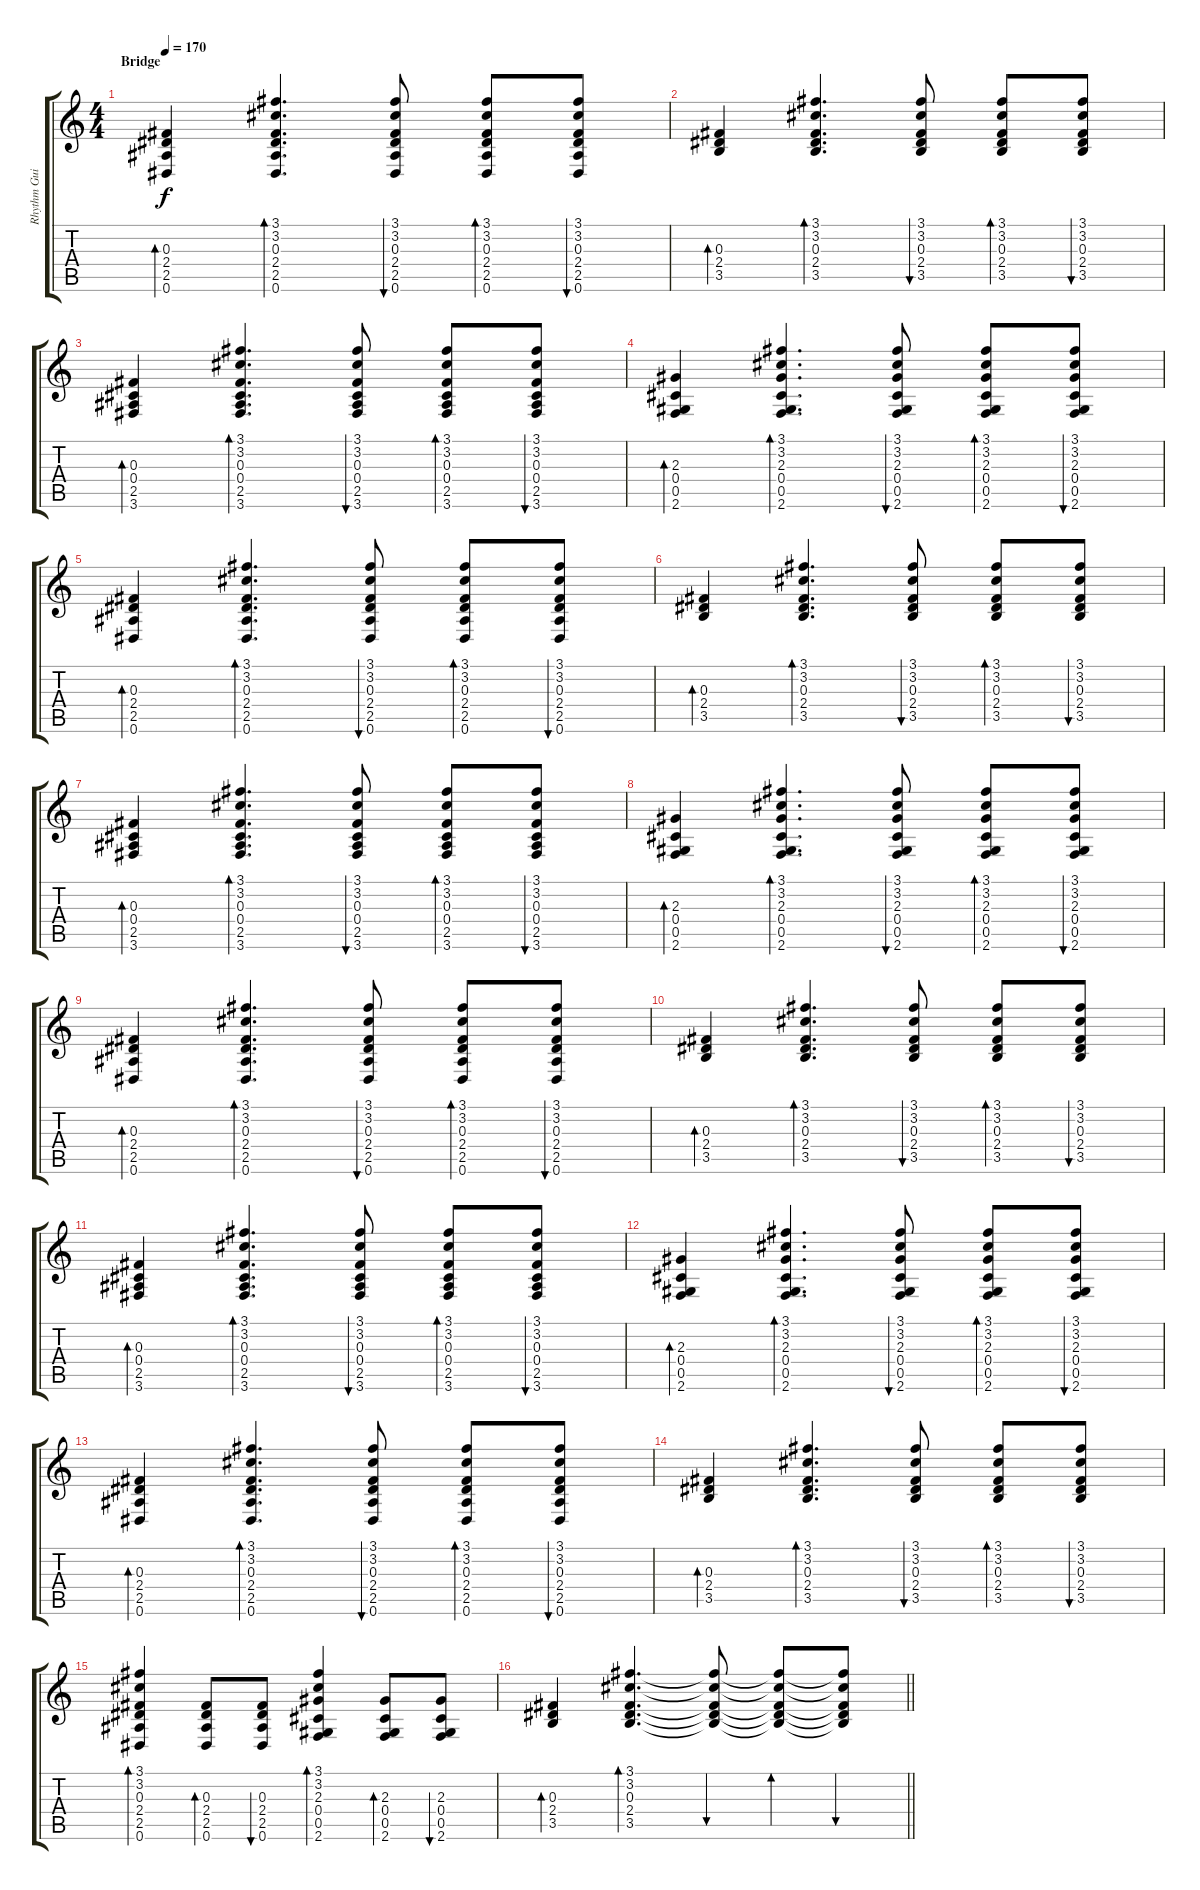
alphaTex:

\track ("Rhythm Guitar" "Rhythm Gui") {instrument acousticguitarsteel}
\staff {score tabs}
\tuning (Eb4 Bb3 Gb3 Db3 Ab2 Eb2) {hide}
\ts (4 4)
\section ("" "Bridge")
\tempo 170
\clef g2
\ks c
(0.3 2.4 2.5 0.6).4{bd 30 dy f} (3.1 3.2 0.3 2.4 2.5 0.6).4{d bd 30} (3.1 3.2 0.3 2.4 2.5 0.6).8{bu 30} (3.1 3.2 0.3 2.4 2.5 0.6).8{bd 30} (3.1 3.2 0.3 2.4 2.5 0.6).8{bu 30} |
(0.3 2.4 3.5).4{bd 30} (3.1 3.2 0.3 2.4 3.5).4{d bd 30} (3.1 3.2 0.3 2.4 3.5).8{bu 30} (3.1 3.2 0.3 2.4 3.5).8{bd 30} (3.1 3.2 0.3 2.4 3.5).8{bu 30} |
(0.3 0.4 2.5 3.6).4{bd 30} (3.1 3.2 0.3 0.4 2.5 3.6).4{d bd 30} (3.1 3.2 0.3 0.4 2.5 3.6).8{bu 30} (3.1 3.2 0.3 0.4 2.5 3.6).8{bd 30} (3.1 3.2 0.3 0.4 2.5 3.6).8{bu 30} |
(2.3 0.4 0.5 2.6).4{bd 30} (3.1 3.2 2.3 0.4 0.5 2.6).4{d bd 30} (3.1 3.2 2.3 0.4 0.5 2.6).8{bu 30} (3.1 3.2 2.3 0.4 0.5 2.6).8{bd 30} (3.1 3.2 2.3 0.4 0.5 2.6).8{bu 30} |
(0.3 2.4 2.5 0.6).4{bd 30} (3.1 3.2 0.3 2.4 2.5 0.6).4{d bd 30} (3.1 3.2 0.3 2.4 2.5 0.6).8{bu 30} (3.1 3.2 0.3 2.4 2.5 0.6).8{bd 30} (3.1 3.2 0.3 2.4 2.5 0.6).8{bu 30} |
(0.3 2.4 3.5).4{bd 30} (3.1 3.2 0.3 2.4 3.5).4{d bd 30} (3.1 3.2 0.3 2.4 3.5).8{bu 30} (3.1 3.2 0.3 2.4 3.5).8{bd 30} (3.1 3.2 0.3 2.4 3.5).8{bu 30} |
(0.3 0.4 2.5 3.6).4{bd 30} (3.1 3.2 0.3 0.4 2.5 3.6).4{d bd 30} (3.1 3.2 0.3 0.4 2.5 3.6).8{bu 30} (3.1 3.2 0.3 0.4 2.5 3.6).8{bd 30} (3.1 3.2 0.3 0.4 2.5 3.6).8{bu 30} |
(2.3 0.4 0.5 2.6).4{bd 30} (3.1 3.2 2.3 0.4 0.5 2.6).4{d bd 30} (3.1 3.2 2.3 0.4 0.5 2.6).8{bu 30} (3.1 3.2 2.3 0.4 0.5 2.6).8{bd 30} (3.1 3.2 2.3 0.4 0.5 2.6).8{bu 30} |
(0.3 2.4 2.5 0.6).4{bd 30} (3.1 3.2 0.3 2.4 2.5 0.6).4{d bd 30} (3.1 3.2 0.3 2.4 2.5 0.6).8{bu 30} (3.1 3.2 0.3 2.4 2.5 0.6).8{bd 30} (3.1 3.2 0.3 2.4 2.5 0.6).8{bu 30} |
(0.3 2.4 3.5).4{bd 30} (3.1 3.2 0.3 2.4 3.5).4{d bd 30} (3.1 3.2 0.3 2.4 3.5).8{bu 30} (3.1 3.2 0.3 2.4 3.5).8{bd 30} (3.1 3.2 0.3 2.4 3.5).8{bu 30} |
(0.3 0.4 2.5 3.6).4{bd 30} (3.1 3.2 0.3 0.4 2.5 3.6).4{d bd 30} (3.1 3.2 0.3 0.4 2.5 3.6).8{bu 30} (3.1 3.2 0.3 0.4 2.5 3.6).8{bd 30} (3.1 3.2 0.3 0.4 2.5 3.6).8{bu 30} |
(2.3 0.4 0.5 2.6).4{bd 30} (3.1 3.2 2.3 0.4 0.5 2.6).4{d bd 30} (3.1 3.2 2.3 0.4 0.5 2.6).8{bu 30} (3.1 3.2 2.3 0.4 0.5 2.6).8{bd 30} (3.1 3.2 2.3 0.4 0.5 2.6).8{bu 30} |
(0.3 2.4 2.5 0.6).4{bd 30} (3.1 3.2 0.3 2.4 2.5 0.6).4{d bd 30} (3.1 3.2 0.3 2.4 2.5 0.6).8{bu 30} (3.1 3.2 0.3 2.4 2.5 0.6).8{bd 30} (3.1 3.2 0.3 2.4 2.5 0.6).8{bu 30} |
(0.3 2.4 3.5).4{bd 30} (3.1 3.2 0.3 2.4 3.5).4{d bd 30} (3.1 3.2 0.3 2.4 3.5).8{bu 30} (3.1 3.2 0.3 2.4 3.5).8{bd 30} (3.1 3.2 0.3 2.4 3.5).8{bu 30} |
(3.1 3.2 0.3 2.4 2.5 0.6).4{bd 30} (0.3 2.4 2.5 0.6).8{bd 30} (0.3 2.4 2.5 0.6).8{bu 30} (3.1 3.2 2.3 0.4 0.5 2.6).4{bd 30} (2.3 0.4 0.5 2.6).8{bd 30} (2.3 0.4 0.5 2.6).8{bu 30} |
\barLineRight lightlight
(0.3 2.4 3.5).4{bd 30} (3.1 3.2 0.3 2.4 3.5).4{d bd 30} (3.1{t} 3.2{t} 0.3{t} 2.4{t} 3.5{t}).8{bu 30} (3.1{t} 3.2{t} 0.3{t} 2.4{t} 3.5{t}).8{bd 30} (3.1{t} 3.2{t} 0.3{t} 2.4{t} 3.5{t}).8{bu 30}
